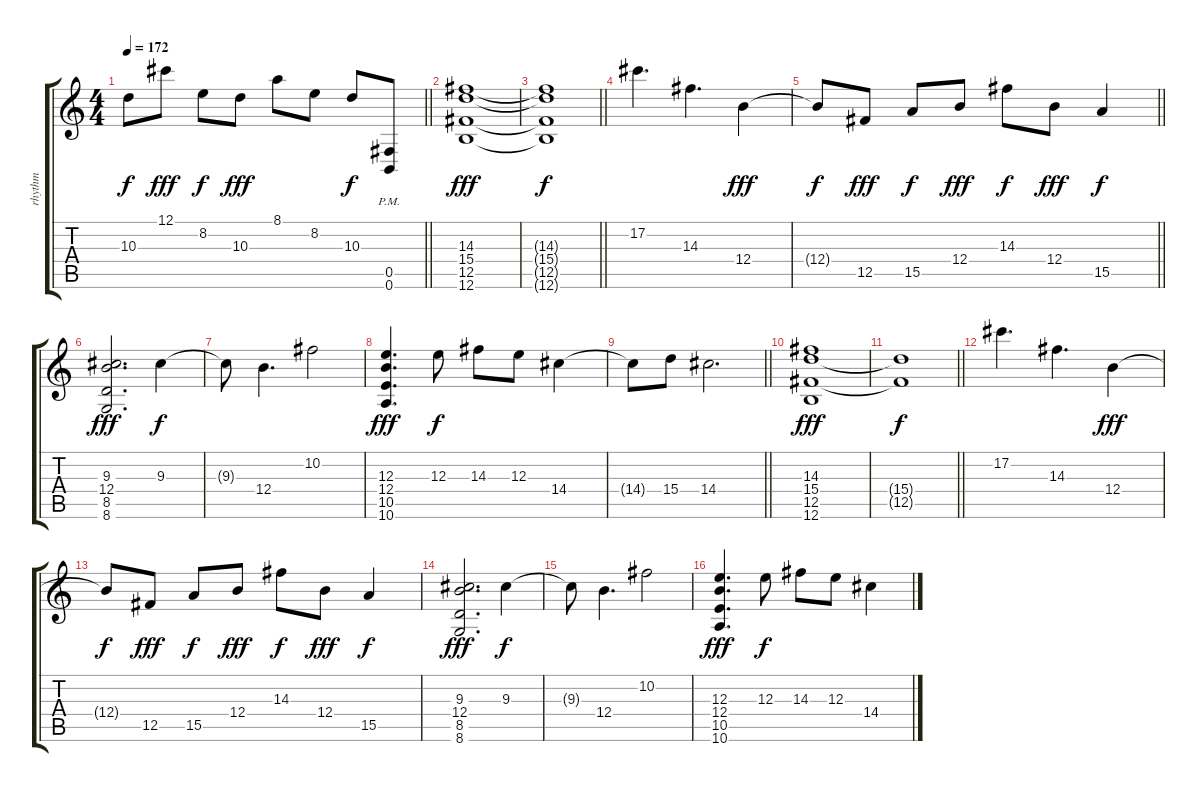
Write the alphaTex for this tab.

\track ("rhythm" "rhythm") {instrument distortionguitar}
\staff {score tabs}
\tuning (Db4 Ab3 E3 B2 Gb2 B1) {hide}
\ts (4 4)
\tempo 172
\clef g2
\barLineRight lightlight
\ks c
10.3.8{dy f} 12.1.8{dy fff} 8.2.8{dy f} 10.3.8{dy fff} 8.1.8 8.2.8 10.3.8{dy f} (0.5{pm} 0.6{pm}).8 |
(14.3 15.4 12.5 12.6).1{dy fff} |
\barLineRight lightlight
(14.3{t} 15.4{t} 12.5{t} 12.6{t}).1{dy f} |
17.2.4{d} 14.3.4{d} 12.4.4{dy fff} |
\barLineRight lightlight
12.4{t}.8{dy f} 12.5.8{dy fff} 15.5.8{dy f} 12.4.8{dy fff} 14.3.8{dy f} 12.4.8{dy fff} 15.5.4{dy f} |
(9.3 12.4 8.5 8.6).2{d dy fff} 9.3.4{dy f} |
9.3{t}.8 12.4.4{d} 10.2.2 |
(12.3 12.4 10.5 10.6).4{d dy fff} 12.3.8{dy f} 14.3.8 12.3.8 14.4.4 |
\barLineRight lightlight
14.4{t}.8 15.4.8 14.4.2{d} |
(14.3 15.4 12.5 12.6).1{dy fff} |
\barLineRight lightlight
(15.4{t} 12.5{t}).1{dy f} |
17.2.4{d} 14.3.4{d} 12.4.4{dy fff} |
12.4{t}.8{dy f} 12.5.8{dy fff} 15.5.8{dy f} 12.4.8{dy fff} 14.3.8{dy f} 12.4.8{dy fff} 15.5.4{dy f} |
(9.3 12.4 8.5 8.6).2{d dy fff} 9.3.4{dy f} |
9.3{t}.8 12.4.4{d} 10.2.2 |
(12.3 12.4 10.5 10.6).4{d dy fff} 12.3.8{dy f} 14.3.8 12.3.8 14.4.4
